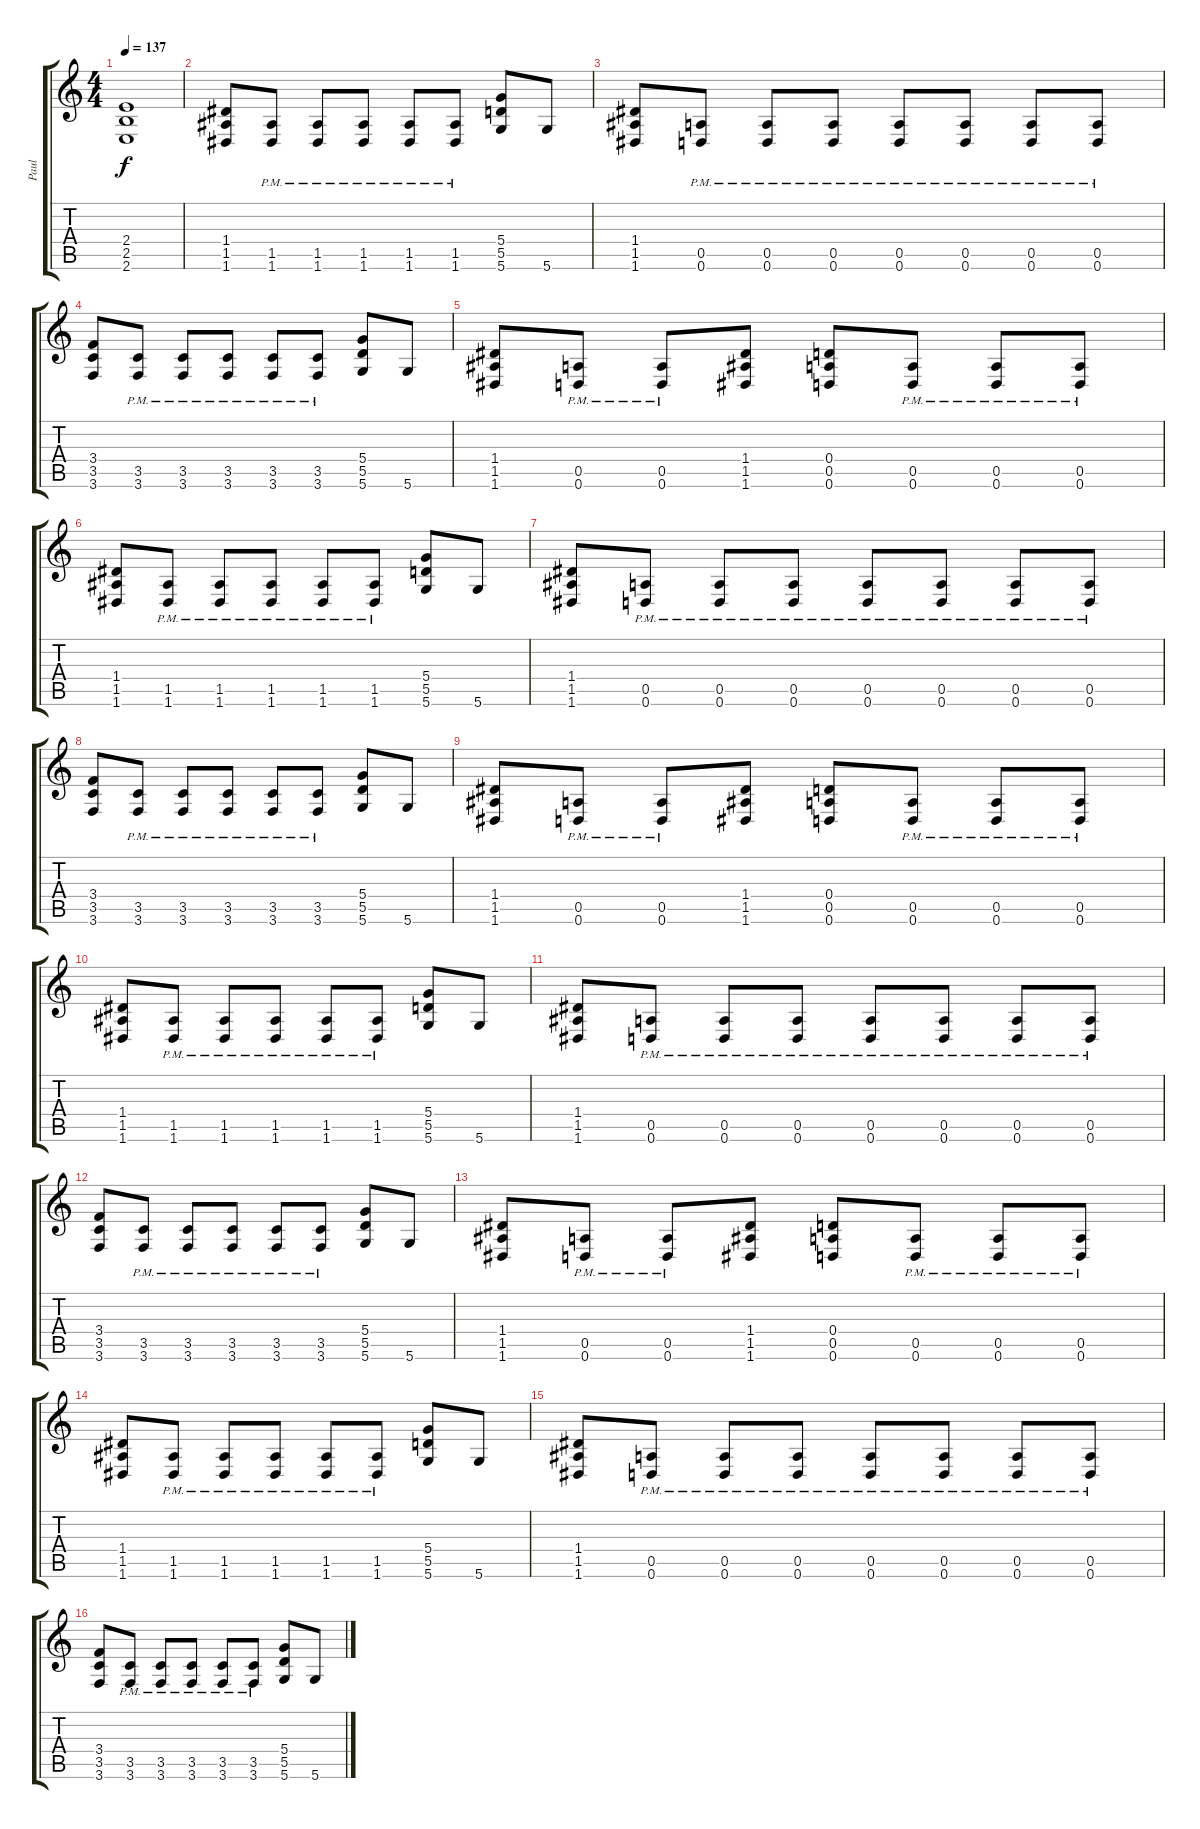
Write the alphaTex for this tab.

\track ("Paul" "Paul") {instrument overdrivenguitar}
\staff {score tabs}
\tuning (E4 B3 G3 D3 A2 D2) {hide}
\ts (4 4)
\tempo 137
\clef g2
\ks c
(2.4 2.5 2.6).1{dy f} |
(1.4 1.5 1.6).8 (1.5{pm} 1.6{pm}).8 (1.5{pm} 1.6{pm}).8 (1.5{pm} 1.6{pm}).8 (1.5{pm} 1.6{pm}).8 (1.5{pm} 1.6{pm}).8 (5.4 5.5 5.6).8 5.6.8 |
(1.4 1.5 1.6).8 (0.5{pm} 0.6{pm}).8 (0.5{pm} 0.6{pm}).8 (0.5{pm} 0.6{pm}).8 (0.5{pm} 0.6{pm}).8 (0.5{pm} 0.6{pm}).8 (0.5{pm} 0.6{pm}).8 (0.5{pm} 0.6{pm}).8 |
(3.4 3.5 3.6).8 (3.5{pm} 3.6{pm}).8 (3.5{pm} 3.6{pm}).8 (3.5{pm} 3.6{pm}).8 (3.5{pm} 3.6{pm}).8 (3.5{pm} 3.6{pm}).8 (5.4 5.5 5.6).8 5.6.8 |
(1.4 1.5 1.6).8 (0.5{pm} 0.6{pm}).8 (0.5{pm} 0.6{pm}).8 (1.4 1.5 1.6).8 (0.4 0.5 0.6).8 (0.5{pm} 0.6{pm}).8 (0.5{pm} 0.6{pm}).8 (0.5{pm} 0.6{pm}).8 |
(1.4 1.5 1.6).8 (1.5{pm} 1.6{pm}).8 (1.5{pm} 1.6{pm}).8 (1.5{pm} 1.6{pm}).8 (1.5{pm} 1.6{pm}).8 (1.5{pm} 1.6{pm}).8 (5.4 5.5 5.6).8 5.6.8 |
(1.4 1.5 1.6).8 (0.5{pm} 0.6{pm}).8 (0.5{pm} 0.6{pm}).8 (0.5{pm} 0.6{pm}).8 (0.5{pm} 0.6{pm}).8 (0.5{pm} 0.6{pm}).8 (0.5{pm} 0.6{pm}).8 (0.5{pm} 0.6{pm}).8 |
(3.4 3.5 3.6).8 (3.5{pm} 3.6{pm}).8 (3.5{pm} 3.6{pm}).8 (3.5{pm} 3.6{pm}).8 (3.5{pm} 3.6{pm}).8 (3.5{pm} 3.6{pm}).8 (5.4 5.5 5.6).8 5.6.8 |
(1.4 1.5 1.6).8 (0.5{pm} 0.6{pm}).8 (0.5{pm} 0.6{pm}).8 (1.4 1.5 1.6).8 (0.4 0.5 0.6).8 (0.5{pm} 0.6{pm}).8 (0.5{pm} 0.6{pm}).8 (0.5{pm} 0.6{pm}).8 |
(1.4 1.5 1.6).8 (1.5{pm} 1.6{pm}).8 (1.5{pm} 1.6{pm}).8 (1.5{pm} 1.6{pm}).8 (1.5{pm} 1.6{pm}).8 (1.5{pm} 1.6{pm}).8 (5.4 5.5 5.6).8 5.6.8 |
(1.4 1.5 1.6).8 (0.5{pm} 0.6{pm}).8 (0.5{pm} 0.6{pm}).8 (0.5{pm} 0.6{pm}).8 (0.5{pm} 0.6{pm}).8 (0.5{pm} 0.6{pm}).8 (0.5{pm} 0.6{pm}).8 (0.5{pm} 0.6{pm}).8 |
(3.4 3.5 3.6).8 (3.5{pm} 3.6{pm}).8 (3.5{pm} 3.6{pm}).8 (3.5{pm} 3.6{pm}).8 (3.5{pm} 3.6{pm}).8 (3.5{pm} 3.6{pm}).8 (5.4 5.5 5.6).8 5.6.8 |
(1.4 1.5 1.6).8 (0.5{pm} 0.6{pm}).8 (0.5{pm} 0.6{pm}).8 (1.4 1.5 1.6).8 (0.4 0.5 0.6).8 (0.5{pm} 0.6{pm}).8 (0.5{pm} 0.6{pm}).8 (0.5{pm} 0.6{pm}).8 |
(1.4 1.5 1.6).8 (1.5{pm} 1.6{pm}).8 (1.5{pm} 1.6{pm}).8 (1.5{pm} 1.6{pm}).8 (1.5{pm} 1.6{pm}).8 (1.5{pm} 1.6{pm}).8 (5.4 5.5 5.6).8 5.6.8 |
(1.4 1.5 1.6).8 (0.5{pm} 0.6{pm}).8 (0.5{pm} 0.6{pm}).8 (0.5{pm} 0.6{pm}).8 (0.5{pm} 0.6{pm}).8 (0.5{pm} 0.6{pm}).8 (0.5{pm} 0.6{pm}).8 (0.5{pm} 0.6{pm}).8 |
(3.4 3.5 3.6).8 (3.5{pm} 3.6{pm}).8 (3.5{pm} 3.6{pm}).8 (3.5{pm} 3.6{pm}).8 (3.5{pm} 3.6{pm}).8 (3.5{pm} 3.6{pm}).8 (5.4 5.5 5.6).8 5.6.8
